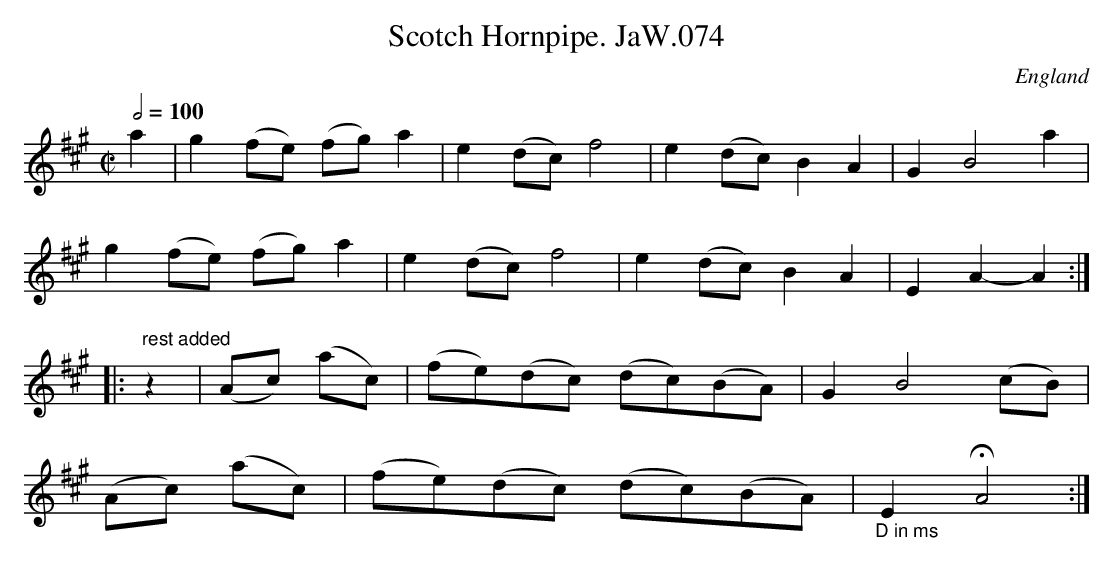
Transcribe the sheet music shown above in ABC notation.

X:1
T:Scotch Hornpipe. JaW.074
M:C|
L:1/8
Q:1/2=100
O:England
K:A major
a2|g2(fe) (fg)a2|e2(dc)f4|e2(dc)B2A2|G2  B4a2|!
g2(fe) (fg)a2|e2(dc)f4|e2(dc)B2A2|E2A2-A2:|!
|:" rest added"z2|(Ac) (ac)|(fe)(dc) (dc)(BA)|G2B4(cB)|!
(Ac) (ac)|(fe)(dc) (dc)(BA)|"_D in ms"E2   HA4:|
